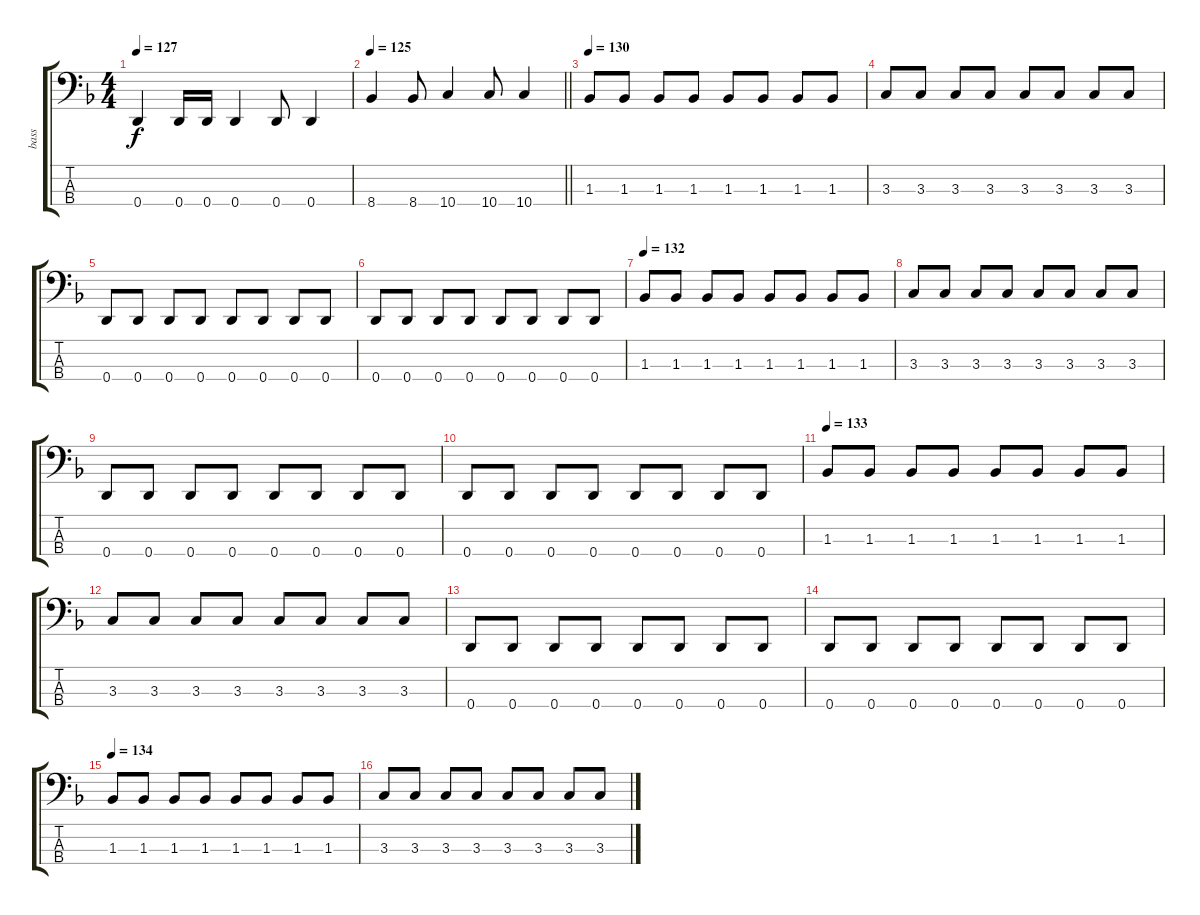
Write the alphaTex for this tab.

\track ("bass" "bass") {instrument electricbasspick}
\staff {score tabs}
\tuning (G2 D2 A1 D1) {hide}
\ts (4 4)
\tempo 127
\clef f4
\ks f
0.4.4{dy f} 0.4.16 0.4.16 0.4.4 0.4.8 0.4.4 |
\tempo 125
\barLineRight lightlight
8.4.4 8.4.8 10.4.4 10.4.8 10.4.4 |
\section ("" "")
\tempo 130
1.3.8 1.3.8 1.3.8 1.3.8 1.3.8 1.3.8 1.3.8 1.3.8 |
3.3.8 3.3.8 3.3.8 3.3.8 3.3.8 3.3.8 3.3.8 3.3.8 |
0.4.8 0.4.8 0.4.8 0.4.8 0.4.8 0.4.8 0.4.8 0.4.8 |
0.4.8 0.4.8 0.4.8 0.4.8 0.4.8 0.4.8 0.4.8 0.4.8 |
\tempo 132
1.3.8 1.3.8 1.3.8 1.3.8 1.3.8 1.3.8 1.3.8 1.3.8 |
3.3.8 3.3.8 3.3.8 3.3.8 3.3.8 3.3.8 3.3.8 3.3.8 |
0.4.8 0.4.8 0.4.8 0.4.8 0.4.8 0.4.8 0.4.8 0.4.8 |
0.4.8 0.4.8 0.4.8 0.4.8 0.4.8 0.4.8 0.4.8 0.4.8 |
\tempo 133
1.3.8 1.3.8 1.3.8 1.3.8 1.3.8 1.3.8 1.3.8 1.3.8 |
3.3.8 3.3.8 3.3.8 3.3.8 3.3.8 3.3.8 3.3.8 3.3.8 |
0.4.8 0.4.8 0.4.8 0.4.8 0.4.8 0.4.8 0.4.8 0.4.8 |
0.4.8 0.4.8 0.4.8 0.4.8 0.4.8 0.4.8 0.4.8 0.4.8 |
\tempo 134
1.3.8 1.3.8 1.3.8 1.3.8 1.3.8 1.3.8 1.3.8 1.3.8 |
3.3.8 3.3.8 3.3.8 3.3.8 3.3.8 3.3.8 3.3.8 3.3.8
